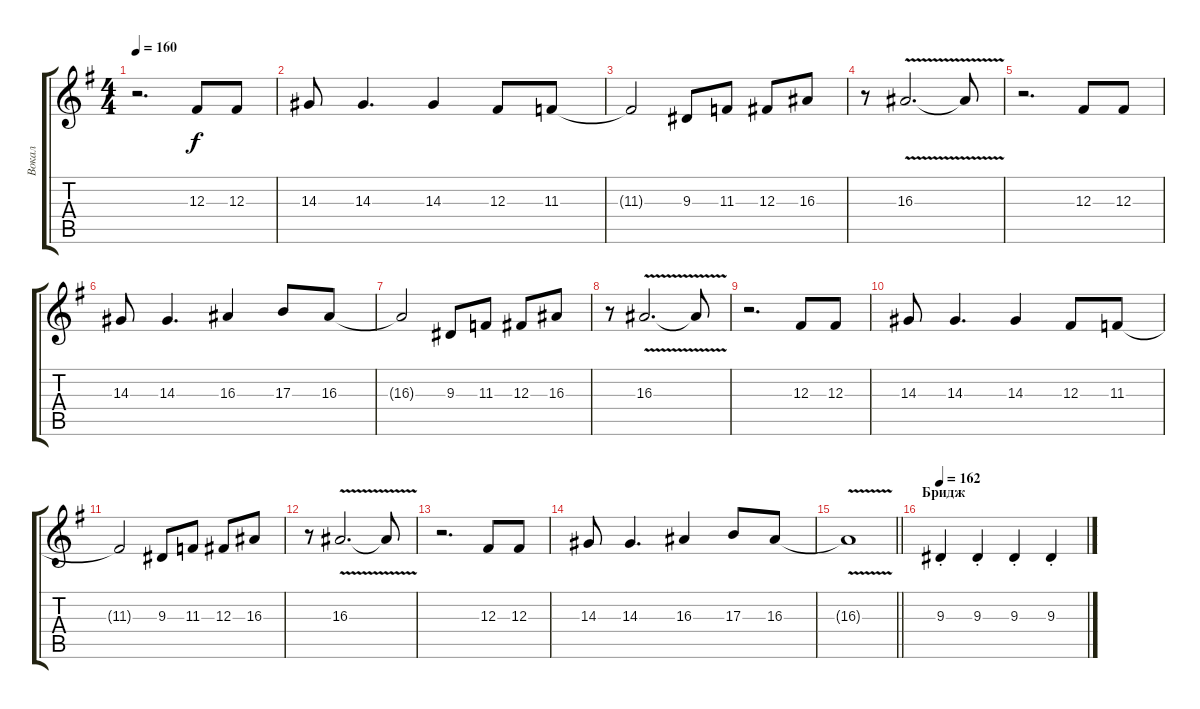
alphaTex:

\track ("Вокал" "Вокал") {instrument violin}
\staff {score tabs}
\tuning (Eb4 Bb3 Gb3 Db3 Ab2 Eb2) {hide}
\ts (4 4)
\tempo 160
\clef g2
\ks eminor
r.2{d dy f} 12.3.8 12.3.8 |
14.3.8 14.3.4{d} 14.3.4 12.3.8 11.3.8 |
11.3{t}.2 9.3.8 11.3.8 12.3.8 16.3.8 |
r.8 16.3{v}.2{d} 16.3{t}.8 |
r.2{d} 12.3.8 12.3.8 |
14.3.8 14.3.4{d} 16.3.4 17.3.8 16.3.8 |
16.3{t}.2 9.3.8 11.3.8 12.3.8 16.3.8 |
r.8 16.3{v}.2{d} 16.3{t}.8 |
r.2{d} 12.3.8 12.3.8 |
14.3.8 14.3.4{d} 14.3.4 12.3.8 11.3.8 |
11.3{t}.2 9.3.8 11.3.8 12.3.8 16.3.8 |
r.8 16.3{v}.2{d} 16.3{t}.8 |
r.2{d} 12.3.8 12.3.8 |
14.3.8 14.3.4{d} 16.3.4 17.3.8 16.3.8 |
\barLineRight lightlight
16.3{v t}.1 |
\section ("" "Бридж")
\tempo 162
9.3{st}.4 9.3{st}.4 9.3{st}.4 9.3{st}.4
